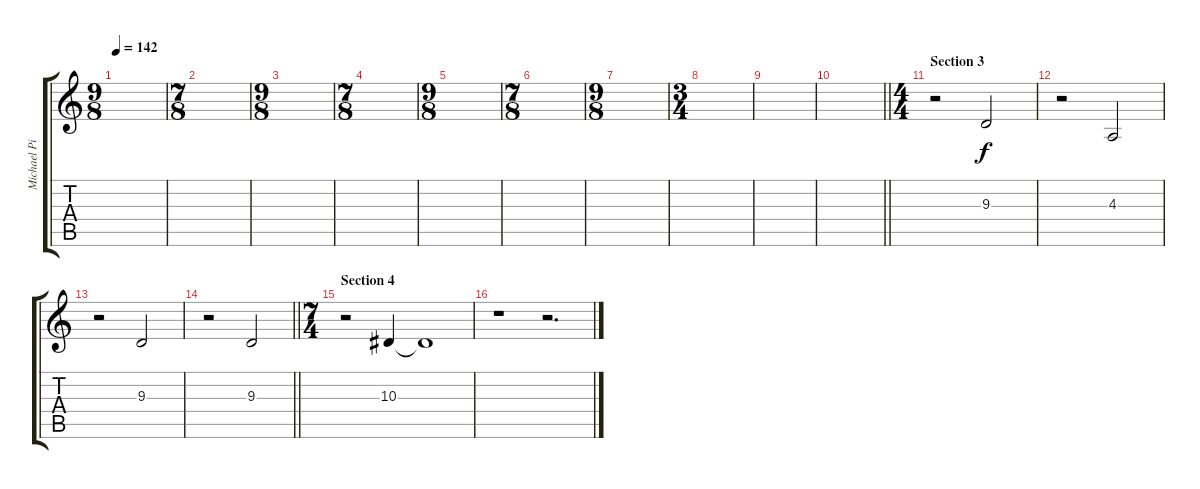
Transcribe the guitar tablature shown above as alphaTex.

\track ("Michael Pinnella (bells)" "Michael Pi") {instrument tubularbells}
\staff {score tabs}
\tuning (D4 A3 F3 C3 G2 D2) {hide}
\ts (9 8)
\tempo 142
\clef g2
\ks c
|
\ts (7 8)
|
\ts (9 8)
|
\ts (7 8)
|
\ts (9 8)
|
\ts (7 8)
|
\ts (9 8)
|
\ts (3 4)
|
|
\barLineRight lightlight
|
\ts (4 4)
\section ("" "Section 3")
r.2 9.3.2 |
r.2 4.3.2 |
r.2 9.3.2 |
\barLineRight lightlight
r.2 9.3.2 |
\ts (7 4)
\section ("" "Section 4")
r.2 10.3.4 10.3{t}.1 |
r.1 r.2{d}
